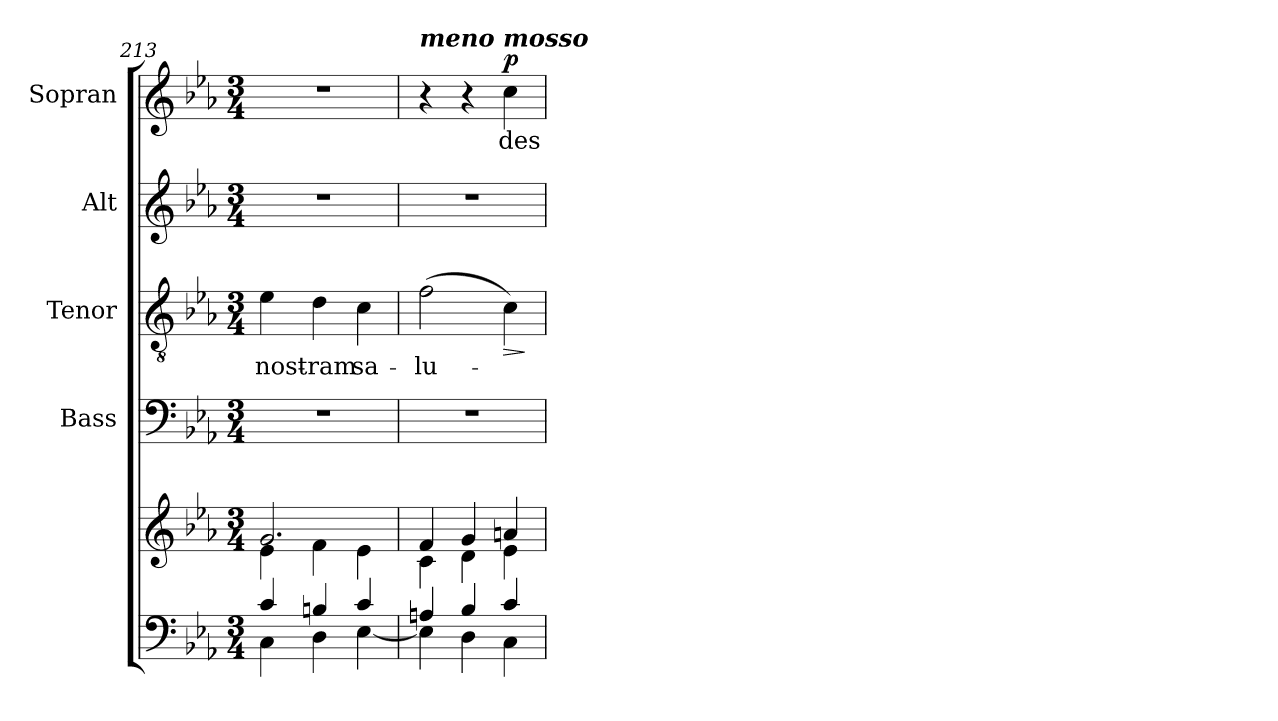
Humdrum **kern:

**kern	**kern	**kern	**kern	**text	**dynam	**kern	**kern	**text	**dynam
*part5	*part5	*part4	*part3	*part3	*part3	*part2	*part1	*part1	*part1
*staff6	*staff5	*staff4	*staff3	*staff3	*staff3	*staff2	*staff1	*staff1	*staff1
*	*	*I"Bass	*I"Tenor	*	*	*I"Alt	*I"Sopran	*	*
*	*	*I'B.	*I'T.	*	*	*I'A.	*I'S.	*	*
!!LO:LB:g=z
*clefF4	*clefG2	*clefF4	*clefGv2	*	*	*clefG2	*clefG2	*	*
*k[b-e-a-]	*k[b-e-a-]	*k[b-e-a-]	*k[b-e-a-]	*	*	*k[b-e-a-]	*k[b-e-a-]	*	*
*E-:	*E-:	*E-:	*E-:	*	*	*E-:	*E-:	*	*
*M3/4	*M3/4	*M3/4	*M3/4	*	*	*M3/4	*M3/4	*	*
=213	=213	=213	=213	=213	=213	=213	=213	=213	=213
*^	*^	*	*	*	*	*	*	*	*
!	!	!	!	!	!	!LO:LY:b	!	!	!	!	!
4c/	4C\	2.g/	4e-\	2.r	4e-\	nost-	.	2.r	2.r	.	.
!	!	!	!	!	!	!LO:LY:b	!	!	!	!	!
4Bn/	4D\	.	4f\	.	4d\	-ram	.	.	.	.	.
!	!	!	!	!	!	!LO:LY:b	!	!	!	!	!
4c/	[<4E-\	.	4e-\	.	4c\	sa-	.	.	.	.	.
=214	=214	=214	=214	=214	=214	=214	=214	=214	=214	=214	=214
!	!	!	!	!	!	!	!	!	!LO:TX:a:Bi:t=meno mosso	!	!
!	!	!	!	!	!	!LO:LY:b	!	!	!	!	!
4An/	4E-\]	4f/	4c\	2.r	(>2f\	-lu-	.	2.r	4r	.	.
4B-/	4D\	4g/	4d\	.	.	.	.	.	4r	.	.
!	!	!	!	!	!	!	!LO:HP:b	!	!	!LO:LY:b	!LO:DY:a
4c/	4C\	4an/	4e-\	.	4c\)	.	>	.	4cc\	des-	p
*v	*v	*	*	*	*	*	*	*	*	*	*
*	*v	*v	*	*	*	*	*	*	*	*
.	.	.	.	.	]	.	.	.	.
=	=	=	=	=	=	=	=	=	=
*-	*-	*-	*-	*-	*-	*-	*-	*-	*-
